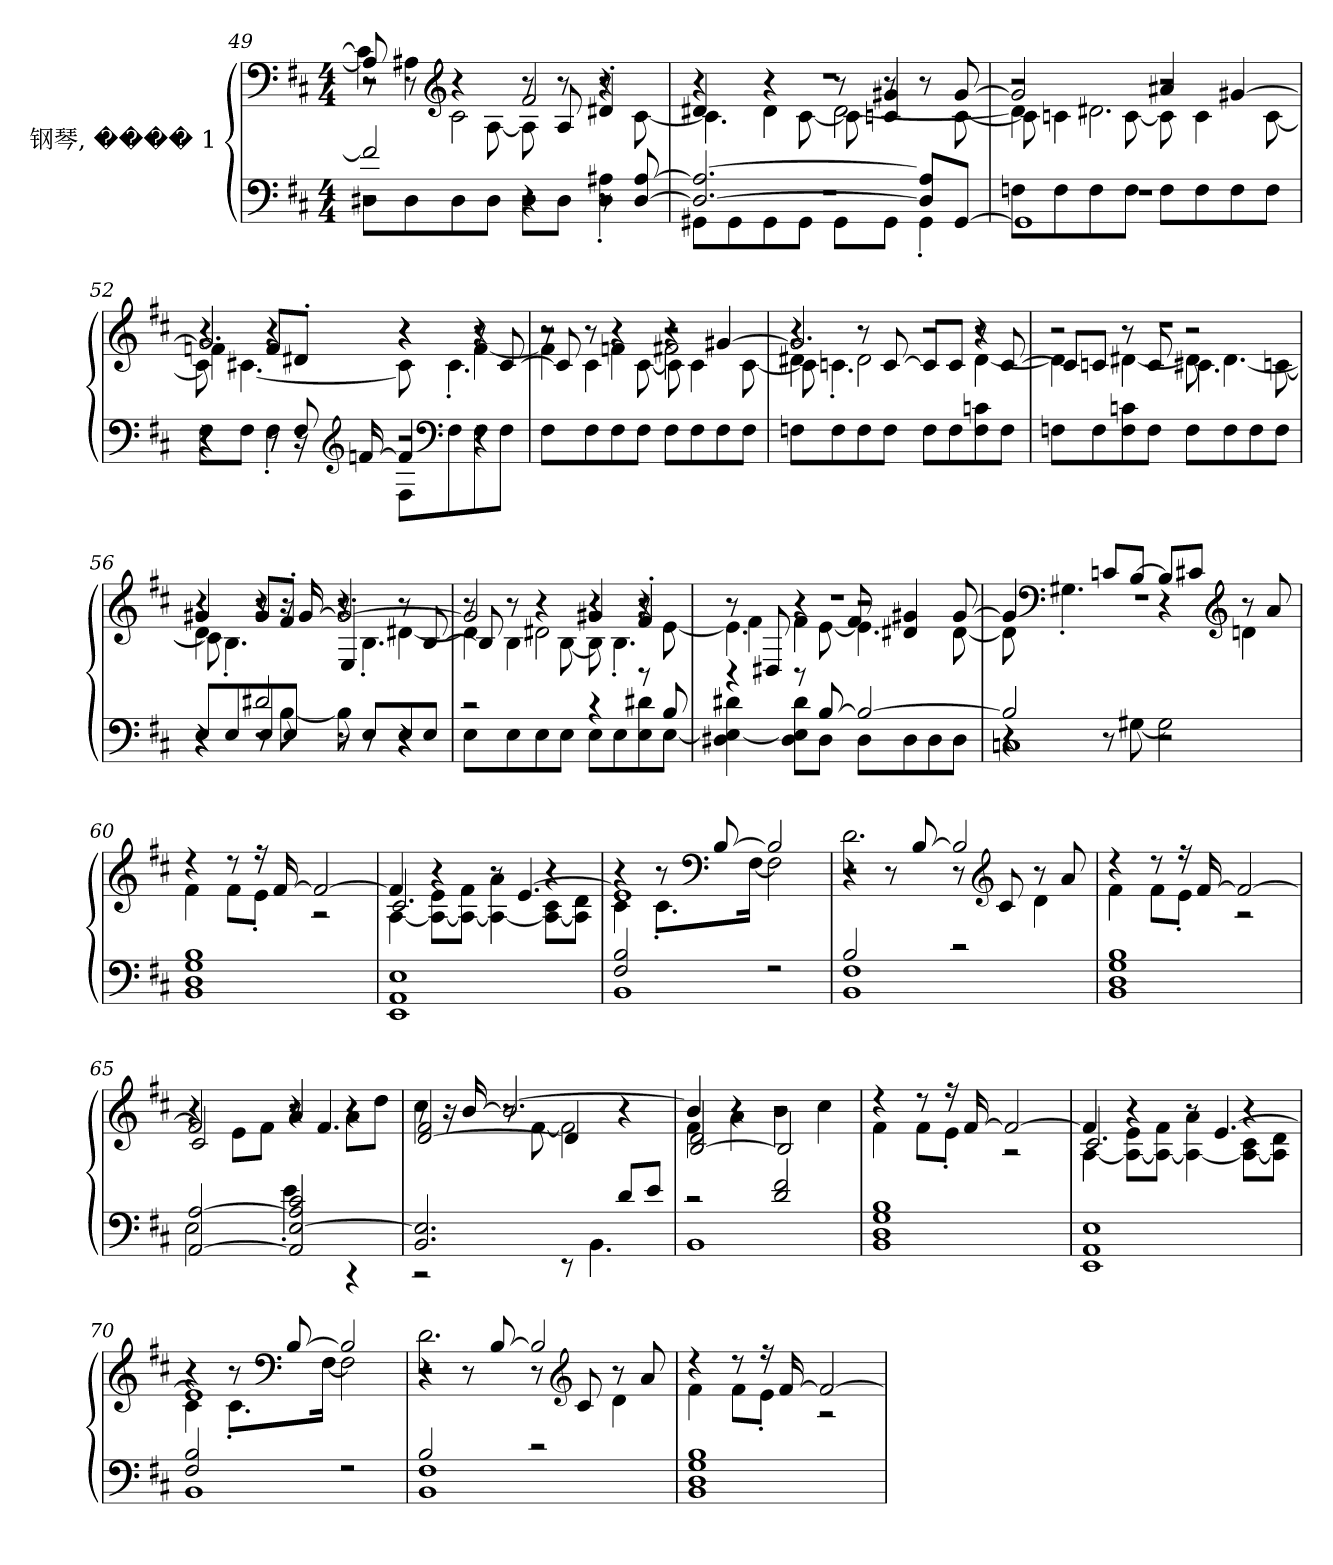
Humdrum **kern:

**kern	**kern
*part1	*part1
*staff2	*staff1
*I"钢琴, ���� 1	*
*clefF4	*clefF4
*k[f#c#]	*k[f#c#]
*M4/4	*M4/4
=49	=49
*^	*^
*	*^	*	*^
*	*	*	*	*	*^
2f/]	8D#X\L	2r	2r	8r	8A#/]	4c#\]
.	8D#\	.	.	4A#X\	8r	.
*	*	*	*clefG2	*	*	*
.	8D#\	.	.	.	4r	2c#\
.	8D#\J	.	.	[8A#\	.	.
2r	8D#\L	4r	2f#/	8A#\]	8r	.
.	8D#\J	.	.	8r	8A#/	.
.	4D#\' 4A#X\'	8r	.	4r	4d#X'/	8r
.	.	[8D#/ [8A#/	.	.	.	[8c#\
!!LO:LB:g=z	!!	!!	!!
=50	=50	=50	=50	=50	=50	=50
1r	8GG#X\L	2.D#/_ 2.A#/_	1r	4r	4d#X/	4.c#\]
.	8GG#\	.	.	.	.	.
.	8GG#\	.	.	4d#\	4r	.
.	8GG#\J	.	.	.	.	[8c#\
.	8GG#\L	.	.	[2d#\	8r	8c#\]
.	8GG#\J	.	.	.	4cn/ 4g#X/	8r
.	4GG#'\	8D#/] 8A#/]L	.	.	.	8r
.	.	[8GG#/J	.	.	[8g#/	[8c\
=51	=51	=51	=51	=51	=51	=51
1r	8Fn\L	1GG#]	2r	4d#\]	2g#/]	8c\]
.	8F\	.	.	.	.	4cn\
.	8F\	.	.	2.d#X\	.	.
.	8F\J	.	.	.	.	[8c\
.	8F\L	.	4a#X/	.	2r	8c\]
.	8F\	.	.	.	.	4c\
.	8F\	.	[4g#X/	.	.	.
.	8F\J	.	.	.	.	[8c\
=52	=52	=52	=52	=52	=52	=52
4r	8F#\L	4r	2.g#/]	4fn\	4r	8c\]
.	8F#\J	.	.	.	.	[4.c#X\
8r	4F#'\	8r	.	4r	8f/L	.
16r	.	8F#/	.	.	8d#X'/J	.
*clefG2	*	*	*	*	*	*
[16fn/	.	.	.	.	.	.
4f/]	8F#\L	2r	.	4r	4r	8c#\]
*clefF4	*	*	*	*	*	*
.	8F#\	.	.	.	.	4.c#'\
4r	8F#\	.	4r	[4f\	8r	.
.	8F#\J	.	.	.	[8c#/	.
*v	*v	*v	*	*	*	*
!!LO:LB:g=z	!!	!!	!!
=53	=53	=53	=53	=53
8F#\L	2r	4f\]	8c#/]	8r
8F#\	.	.	8r	4c#\
8F#\	.	4fn\	4r	.
8F#\J	.	.	.	[8c#\
8F#\L	4r	2f#X\	2r	8c#\]
8F#\	.	.	.	4c#\
8F#\	[4g#X/	.	.	.
8F#\J	.	.	.	[8c#\
=54	=54	=54	=54	=54
8Fn\L	2.g#/]	4d#X\	4r	8c#\]
8F\	.	.	.	4.cn'\
8F\	.	2d#\	8r	.
8F\J	.	.	[8c/	.
8F\L	.	.	8c/L]	2r
8F\	.	.	8c/J	.
8F\ 8cn\	4r	[4d#\	8r	.
8F\J	.	.	[8c/	.
=55	=55	=55	=55	=55
8Fn\L	1r	4d#\]	8c/L]	2r
8F\	.	.	8cn/J	.
8F\ 8cn\	.	[4d#X\	8r	.
8F\J	.	.	8c/	.
8F\L	.	8d#\]	2r	4.c#X\
8F\	.	[4.d#\	.	.
8F\	.	.	.	.
8F\J	.	.	.	[8cn\
!!LO:LB:g=z	!!	!!	!!
=56	=56	=56	=56	=56
*^	*	*	*	*
*	*^	*	*	*	*
4r	4r	8E/L	4g#X/	4d#\]	4r	8c\]
.	.	8E/	.	.	.	4.B'\
2d#X/	8r	8E/	8r	4r	8g#/L	.
.	[8B\	8E/J	16r	.	8f#'/J	.
.	.	.	[16g#/	.	.	.
.	8B\]	8r	2g#/_	4r	4E'/	8r
.	8r	8E/L	.	.	.	4.B'\
4r	4r	8E/	.	[4d#X\	8r	.
.	.	8E/J	.	.	[8B/	.
*	*v	*v	*	*	*	*
=57	=57	=57	=57	=57	=57
2r	8E\L	2g#/]	4d#\]	8B/]	8r
.	8E\	.	.	8r	4B\
.	8E\	.	2d#X\	4r	.
.	8E\J	.	.	.	[8B\
4r	8E\L	4g#X/	.	4r	8B\]
.	8E\	.	.	.	4.B'\
8r	8E\ 8d#X\	4r	8r	4f#'/	.
8B/	[8E\J	.	[8e\	.	.
=58	=58	=58	=58	=58	=58
4r	4D#X\ 4E\_ 4d#X\	1r	4.e\]	8r	4f#\
.	.	.	.	8D#X/	.
8r	8D#\ 8E\] 8d#\L	.	.	4r	4f#\
[8B/	8D#\J	.	[8e\	.	.
2B/_	8D#\L	.	4.e\]	8f#/	2r
.	8D#\	.	.	4d#X/ 4g#X/	.
.	8D#\	.	.	.	.
.	8D#\J	.	[8d#\	[8g#/	.
*	*	*	*	*v	*v
!!LO:LB:g=z
=59	=59	=59	=59	=59
*	*^	*	*	*
2B/]	4r	1Cn	1r	8d#\]	4g#/]
*	*	*	*clefF4	*	*
.	.	.	.	4.G#X'\	.
.	8r	.	.	.	8cn/L
.	[8G#X\	.	.	.	[8B/J
2r	2G#\]	.	.	4r	8B/L]
.	.	.	.	.	8c#X/J
*	*	*	*clefG2	*	*
.	.	.	.	4dn\	8r
.	.	.	.	.	8a/
*v	*v	*v	*	*	*
*	*	*v	*v
=60	=60	=60
1BB 1D 1G 1B	4r	4f#\
.	8r	8f#\L
.	16r	8e'\J
.	[16f#/	.
.	2f#/_	2r
=61	=61	=61
*	*	*^
1EE 1AA 1E	4f#/]	[4A\	2.c#/
.	4r	8A\_ 8e\L	.
.	.	8A\_ 8f#\J	.
.	8r	4A\_ 4a\	.
.	[4.e/	.	.
.	.	8A\_ 8c#\L	4r
.	.	8A\] 8d\J	.
=62	=62	=62	=62
*^	*	*	*
2F#/ 2B/	1BB	1e]	4c#\	4r
.	.	.	8.c#'\L	8r
*	*	*clefF4	*	*
.	.	.	.	[8B/
.	.	.	[16F#\Jk	.
2r	.	.	2F#\]	2B/]
!!LO:PB:g=z	!!	!!
=63	=63	=63	=63	=63
2B/	1BB 1F#	2r	2.d\	4r
.	.	.	.	8r
.	.	.	.	[8B/
2r	.	8r	.	2B/]
*	*	*clefG2	*	*
.	.	8c#/	.	.
.	.	8r	4d\	.
.	.	8a/	.	.
*v	*v	*	*	*
*	*	*v	*v
=64	=64	=64
1BB 1D 1G 1B	4r	4f#\
.	8r	8f#\L
.	16r	8e'\J
.	[16f#/	.
.	2f#/_	2r
=65	=65	=65
*^	*	*^
[2AA/ [2A/	2E\	2f#/]	4r	2c#/
.	.	.	8e\L	.
.	.	.	8f#\J	.
2AA/] [2E/ 2A/] 2c#/	4e'\	4a/	4r	8r
.	.	.	.	4.f#/
.	4r	4r	8a\L	.
.	.	.	8dd\J	.
=66	=66	=66	=66	=66
2.BB/ 2.E/]	2r	8r	4cc#\	[2d/ 2f#/
.	.	16r	.	.
.	.	[16b/	.	.
.	.	2.b/_	8r	.
.	.	.	[8f#\	.
.	8r	.	2f#\]	4d/]
.	4.BB\	.	.	.
8d/L	.	.	.	4r
8e/J	.	.	.	.
!!LO:LB:g=z	!!	!!
=67	=67	=67	=67	=67
2r	1BB	4b/]	4f#\	[2B/ 2d/
.	.	4r	4a\	.
2d/ 2f#/	.	2r	4b\	2B/]
.	.	.	4cc#\	.
*v	*v	*	*	*
*	*	*v	*v
=68	=68	=68
1BB 1D 1G 1B	4r	4f#\
.	8r	8f#\L
.	16r	8e'\J
.	[16f#/	.
.	2f#/_	2r
=69	=69	=69
*	*	*^
1EE 1AA 1E	4f#/]	[4A\	2.c#/
.	4r	8A\_ 8e\L	.
.	.	8A\_ 8f#\J	.
.	8r	4A\_ 4a\	.
.	[4.e/	.	.
.	.	8A\_ 8c#\L	4r
.	.	8A\] 8d\J	.
=70	=70	=70	=70
*^	*	*	*
2F#/ 2B/	1BB	1e]	4c#\	4r
.	.	.	8.c#'\L	8r
*	*	*clefF4	*	*
.	.	.	.	[8B/
.	.	.	[16F#\Jk	.
2r	.	.	2F#\]	2B/]
!!LO:LB:g=z	!!	!!
=71	=71	=71	=71	=71
2B/	1BB 1F#	2r	2.d\	4r
.	.	.	.	8r
.	.	.	.	[8B/
2r	.	8r	.	2B/]
*	*	*clefG2	*	*
.	.	8c#/	.	.
.	.	8r	4d\	.
.	.	8a/	.	.
*v	*v	*	*	*
*	*	*v	*v
=72	=72	=72
1BB 1D 1G 1B	4r	4f#\
.	8r	8f#\L
.	16r	8e'\J
.	[16f#/	.
.	2f#/_	2r
*	*v	*v
=	=
*-	*-
